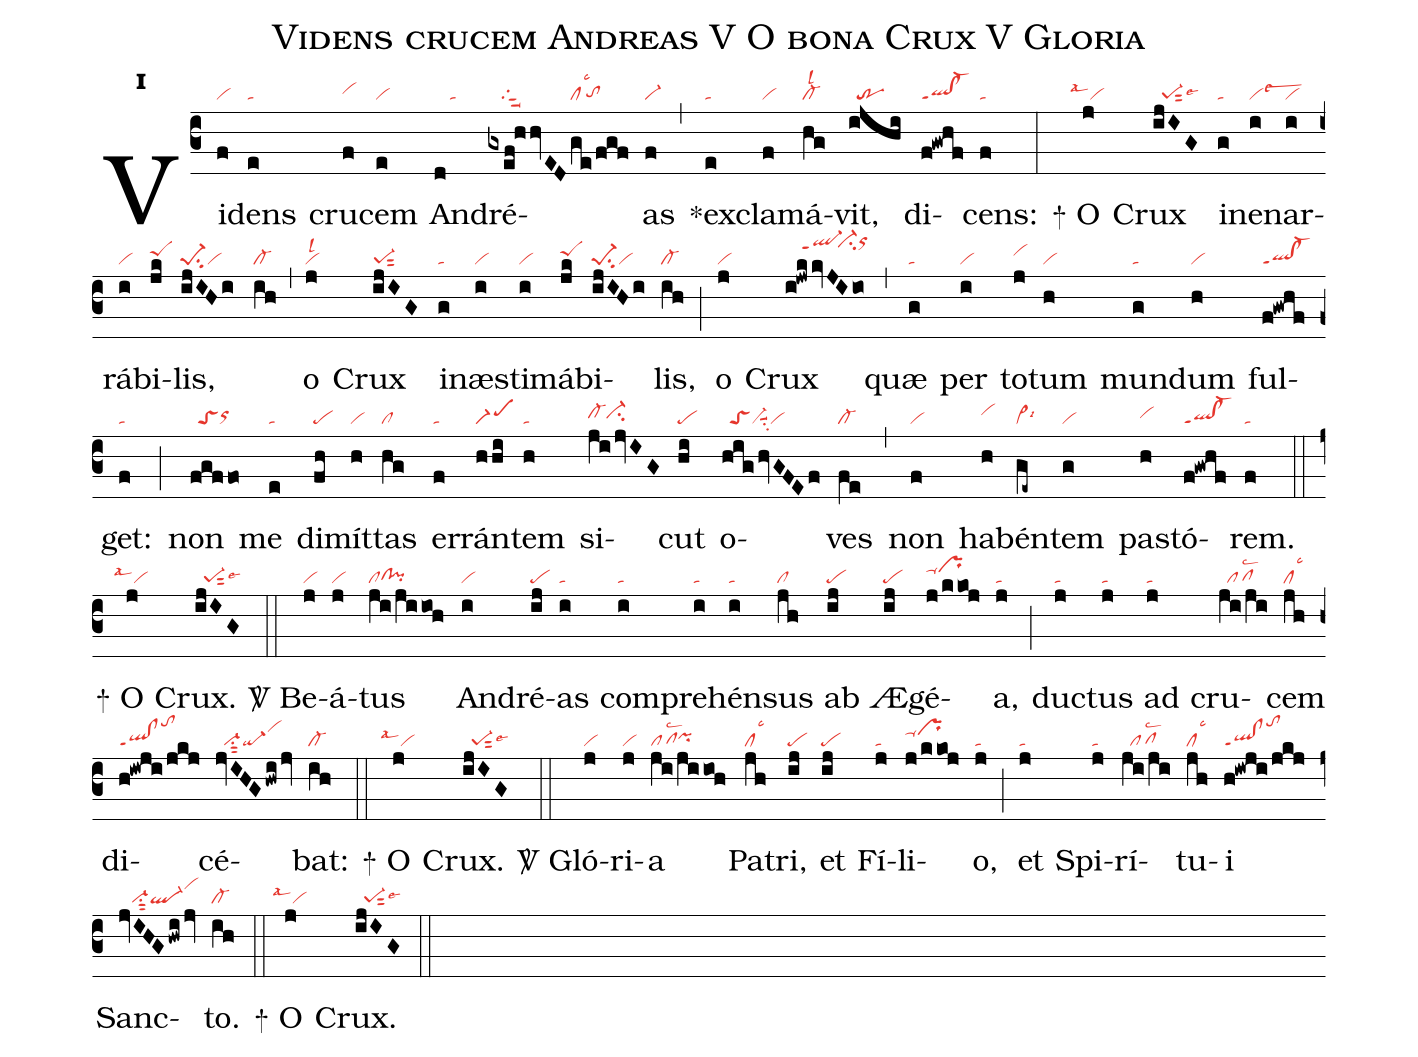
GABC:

name:Videns crucem Andreas V O bona Crux V Gloria;
office-part:re;
mode:1;
nabc-lines:1;
%%
initial-style: 1;
name: Videns crucem Andreas;
mode:1;
office-part: Responsorium;
annotation: Resp.;
annotation: i;
nabc-lines:1;
%%
(c3) Vi(f|vi)dens(e|ta) cru(f|vihh)cem(e|vi) An(d|////ta)dré(gxef!hhvED|///tgSsuu1|ge/fgf|cllsc3`tohg)as(f|vi-) (,) <sp>*</sp>ex(e|ta)cla(f|vi)má(hg|cl-lsl2)vit,(ijhi|//tr) di(f!gwhf|ql!cl-ppt1)cens:(f|ta) (:)
<sp>+</sp> O(j|```vilsal1) Crux(ijIG|//pe-1sut2lse6) in(g|ta)e(i|vilsew3)nar(i|vi)rá(i|vi)bi(jk|peShi)lis,(ijIHi|pe-1su2vi) (ih|cl-) (,) o(j|vilsl2) Crux(ijIG|pe-1sut2) i(g|ta)næs(i|vi)ti(i|vi)má(jk|peShi)bi(ijIHi|pe-1su2vi)lis,(ih|cl-) (;) o(j|vi) Crux(i!jwkkvJIio|////ql-hkppt1``ci-hlorhm) (,) quæ(g|ta) per(i|vi) to(j|vihi)tum(h|vi) mun(g|ta)dum(h|vi) ful(f!gwhf|ql!cl-ppt1)get:(f|ta) (;) non(fgffo|//toSorhh) me(e|ta) di(fh|pe)mít(h|vi)tas(hg|cl) er(f|ta)rán(hhi|scM1)tem(h|ta) si(ji/jvIG|cl-hhci-hh)cut(hi|pe) o(hig/hvGFEf|//toSvi-suu1su2vi)ves(fe|cl-) (,)non(f|vi) ha(h|vihi)bén(ge~|vi>lsi6)tem(g|vi) pas(h|vihh)tó(f!gwhf|ql!cl-ppt1)rem.(f|ta) (::)
<sp>+</sp> O(j|```vilsal1) Crux.(ijIG|//pe-1sut2lse6) (::)

<sp>V/</sp> Be(j|vi)á(j|vi)tus(ji/jiioh|clclhg!pihg) An(i|vi)dré(ij|pe)as(i|ta) com(i|ta)pre(i|ta)hén(i|ta)sus(jh|cl) ab(ij|pe) Æ(ij|pe)gé(j/kkoj|prhjppu1)a,(j|ta) (;) duc(j|ta)tus(j|ta) ad(j|ta) cru(ji/ji|//pflsc2)cem(jh|cllsc3) di(h!iwji/jkj|ql!clppt1tohm)cé(jvIHG/hwi/jv|//vi-su1sut2qi-vihk)bat:(ih|cl-) (::)
<sp>+</sp> O(j|```vilsal1) Crux.(ijIG|//pe-1sut2lse6) (::)

<sp>V/</sp> Gló(j|vi)ri(j|vi)a(ji/jiioh|pflsc2``pihh) Pa(jh|cllsc3)tri,(ij|pe) et(ij|pe) Fí(j|ta)li(j/kkoj|prhjppu1)o,(j|ta) (;) et(j|ta) Spi(j|ta)rí(ji/ji|//pflsc2)tu(jh|cllsc3)i(h!iwji/jkj|ql!clppt1tohm) Sanc(jvIHG/hwi/jv|///vi-su1sut2ql-vihk)to.(ih|cl-) (::)
<sp>+</sp> O(j|```vilsal1) Crux.(ijIG|//pe-1sut2lse6) (::)
